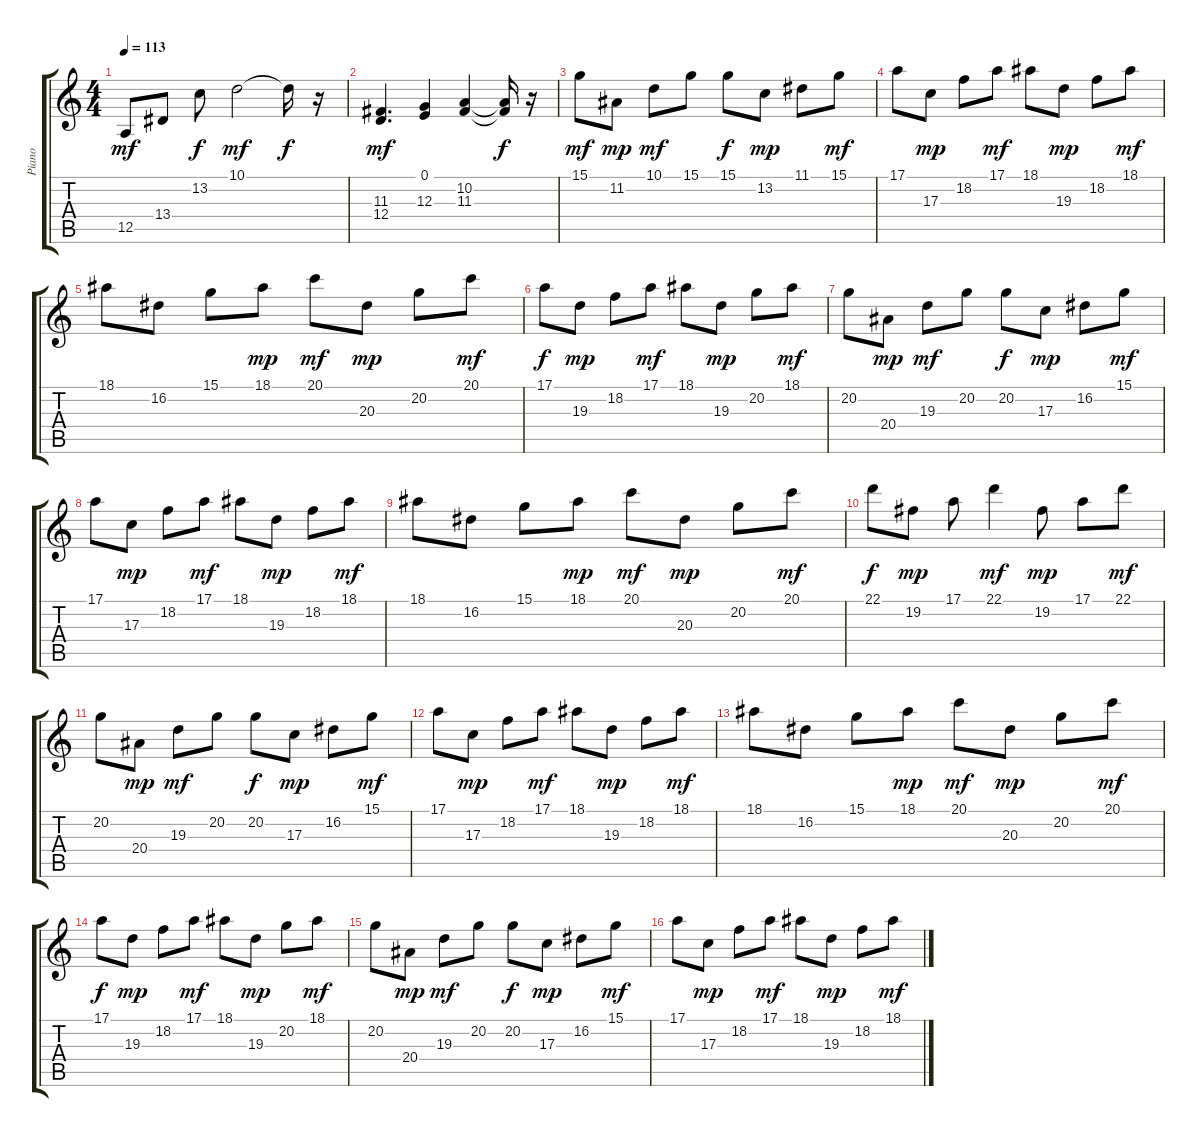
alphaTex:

\track ("Piano" "Piano") {instrument acousticgrandpiano}
\staff {score tabs}
\tuning (E4 B3 G3 D3 A2 E2) {hide}
\ts (4 4)
\tempo 113
\clef g2
\ks c
12.5.8{dy mf} 13.4.8 13.2.8{dy f} 10.1.2{dy mf} 10.1{t}.16{dy f} r.16 |
(11.3 12.4).4{d dy mf} (0.1 12.3).4 (10.2 11.3).4 (10.2{t} 11.3{t}).16{dy f} r.16 |
15.1.8{dy mf} 11.2.8{dy mp} 10.1.8{dy mf} 15.1.8 15.1.8{dy f} 13.2.8{dy mp} 11.1.8 15.1.8{dy mf} |
17.1.8 17.3.8{dy mp} 18.2.8 17.1.8{dy mf} 18.1.8 19.3.8{dy mp} 18.2.8 18.1.8{dy mf} |
18.1.8 16.2.8 15.1.8 18.1.8{dy mp} 20.1.8{dy mf} 20.3.8{dy mp} 20.2.8 20.1.8{dy mf} |
17.1.8{dy f} 19.3.8{dy mp} 18.2.8 17.1.8{dy mf} 18.1.8 19.3.8{dy mp} 20.2.8 18.1.8{dy mf} |
20.2.8 20.4.8{dy mp} 19.3.8{dy mf} 20.2.8 20.2.8{dy f} 17.3.8{dy mp} 16.2.8 15.1.8{dy mf} |
17.1.8 17.3.8{dy mp} 18.2.8 17.1.8{dy mf} 18.1.8 19.3.8{dy mp} 18.2.8 18.1.8{dy mf} |
18.1.8 16.2.8 15.1.8 18.1.8{dy mp} 20.1.8{dy mf} 20.3.8{dy mp} 20.2.8 20.1.8{dy mf} |
22.1.8{dy f} 19.2.8{dy mp} 17.1.8 22.1.4{dy mf} 19.2.8{dy mp} 17.1.8 22.1.8{dy mf} |
20.2.8 20.4.8{dy mp} 19.3.8{dy mf} 20.2.8 20.2.8{dy f} 17.3.8{dy mp} 16.2.8 15.1.8{dy mf} |
17.1.8 17.3.8{dy mp} 18.2.8 17.1.8{dy mf} 18.1.8 19.3.8{dy mp} 18.2.8 18.1.8{dy mf} |
18.1.8 16.2.8 15.1.8 18.1.8{dy mp} 20.1.8{dy mf} 20.3.8{dy mp} 20.2.8 20.1.8{dy mf} |
17.1.8{dy f} 19.3.8{dy mp} 18.2.8 17.1.8{dy mf} 18.1.8 19.3.8{dy mp} 20.2.8 18.1.8{dy mf} |
20.2.8 20.4.8{dy mp} 19.3.8{dy mf} 20.2.8 20.2.8{dy f} 17.3.8{dy mp} 16.2.8 15.1.8{dy mf} |
17.1.8 17.3.8{dy mp} 18.2.8 17.1.8{dy mf} 18.1.8 19.3.8{dy mp} 18.2.8 18.1.8{dy mf}
